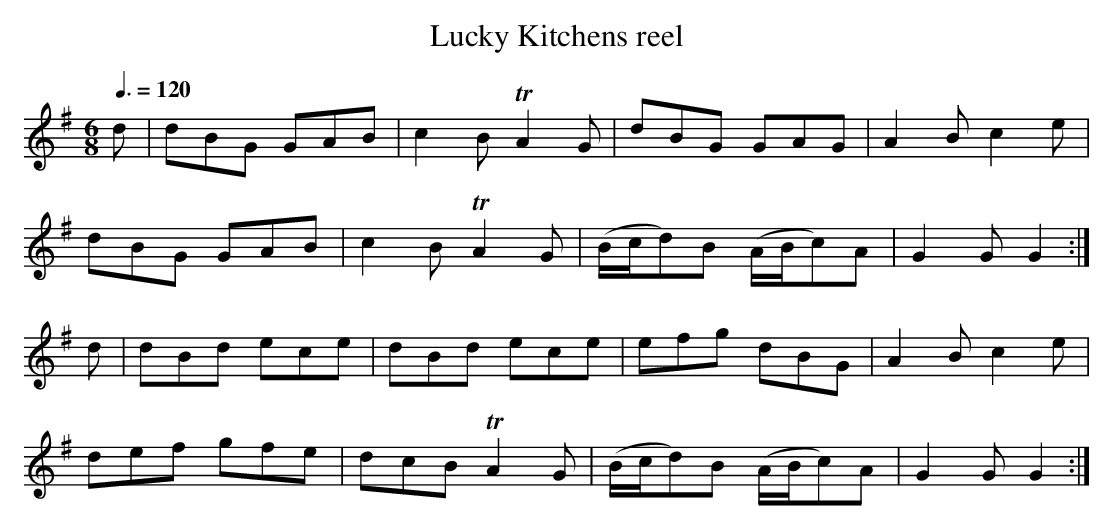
X:1
T:Lucky Kitchens reel
M:6/8
L:1/8
Q:3/8=120
K:G
d|dBG GAB|c2B TA2G |dBG      GAG    |A2B c2e|
  dBG GAB|c2B TA2G|(B/c/d)B (A/B/c)A|G2G G2:|
d|dBd ece|dBd  ece| efg      dBG    |A2B c2e|
  def gfe|dcB TA2G|(B/c/d)B (A/B/c)A|G2G G2:|
